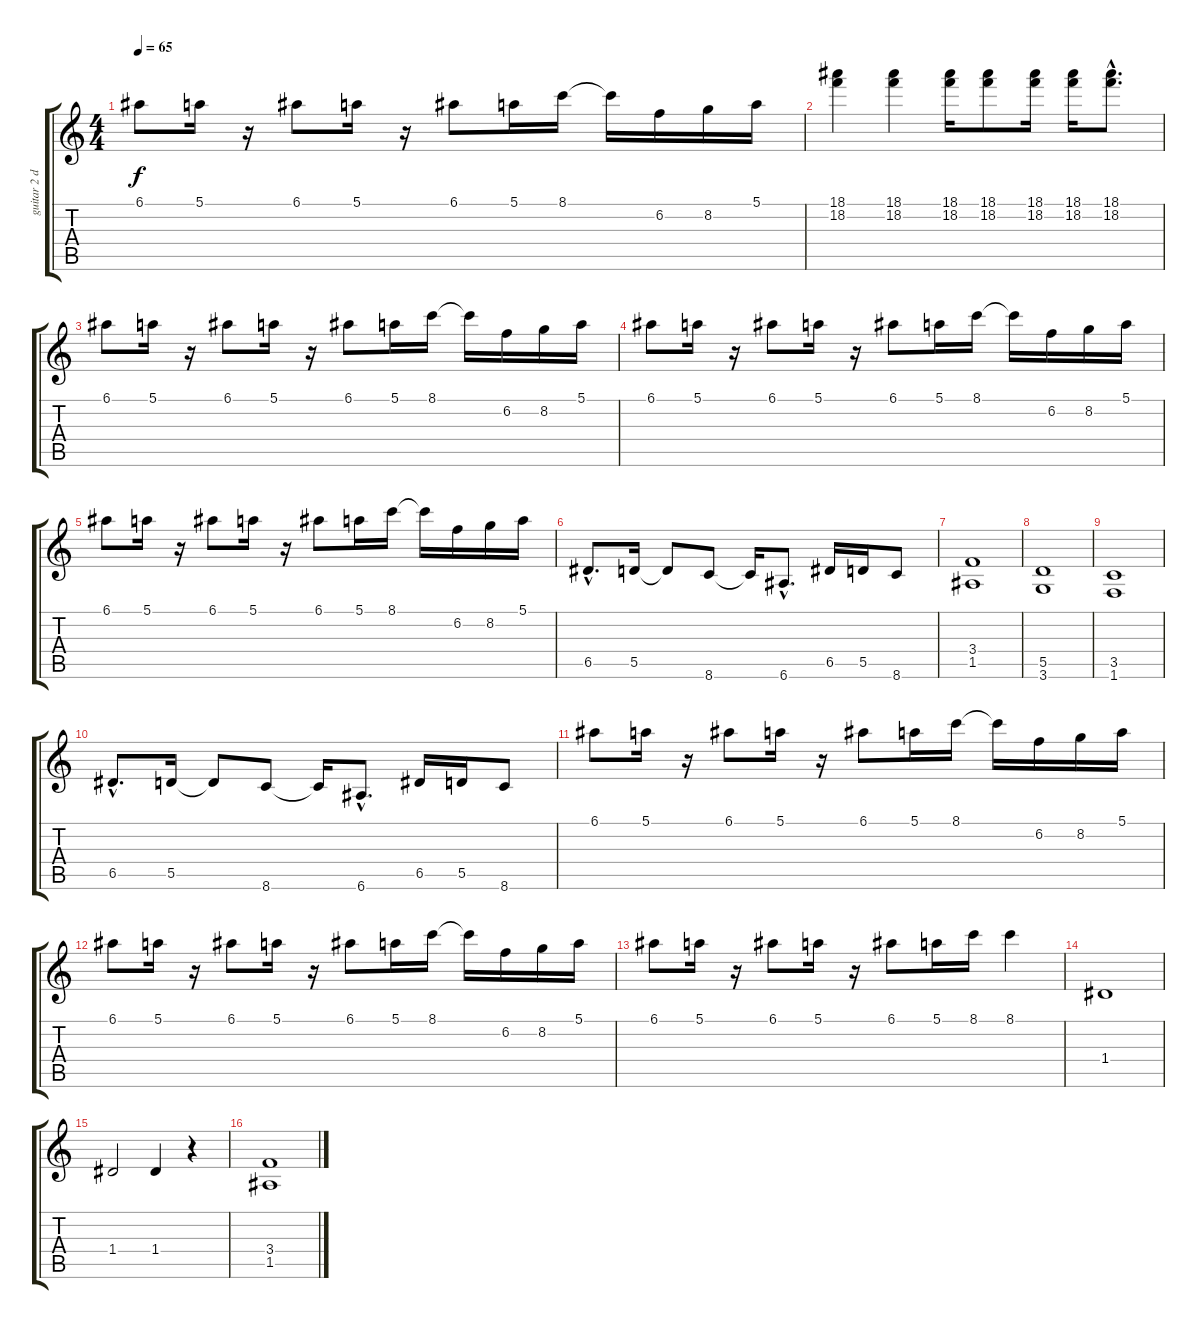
\track ("guitar 2 distorted" "guitar 2 d") {instrument distortionguitar}
\staff {score tabs}
\tuning (E4 B3 G3 D3 A2 E2) {hide}
\ts (4 4)
\tempo 65
\clef g2
\ks c
6.1.8{dy f} 5.1.16 r.16 6.1.8 5.1.16 r.16 6.1.8 5.1.16 8.1.16 8.1{t}.16 6.2.16 8.2.16 5.1.16 |
(18.1 18.2).4 (18.1 18.2).4 (18.1 18.2).16 (18.1 18.2).8 (18.1 18.2).16 (18.1 18.2).16 (18.1{hac} 18.2{hac}).8{d} |
6.1.8 5.1.16 r.16 6.1.8 5.1.16 r.16 6.1.8 5.1.16 8.1.16 8.1{t}.16 6.2.16 8.2.16 5.1.16 |
6.1.8 5.1.16 r.16 6.1.8 5.1.16 r.16 6.1.8 5.1.16 8.1.16 8.1{t}.16 6.2.16 8.2.16 5.1.16 |
6.1.8 5.1.16 r.16 6.1.8 5.1.16 r.16 6.1.8 5.1.16 8.1.16 8.1{t}.16 6.2.16 8.2.16 5.1.16 |
6.5{hac}.8{d} 5.5.16 5.5{t}.8 8.6.8 8.6{t}.16 6.6{hac}.8{d} 6.5.16 5.5.16 8.6.8 |
(3.4 1.5).1 |
(5.5 3.6).1 |
(3.5 1.6).1 |
6.5{hac}.8{d} 5.5.16 5.5{t}.8 8.6.8 8.6{t}.16 6.6{hac}.8{d} 6.5.16 5.5.16 8.6.8 |
6.1.8 5.1.16 r.16 6.1.8 5.1.16 r.16 6.1.8 5.1.16 8.1.16 8.1{t}.16 6.2.16 8.2.16 5.1.16 |
6.1.8 5.1.16 r.16 6.1.8 5.1.16 r.16 6.1.8 5.1.16 8.1.16 8.1{t}.16 6.2.16 8.2.16 5.1.16 |
6.1.8 5.1.16 r.16 6.1.8 5.1.16 r.16 6.1.8 5.1.16 8.1.16 8.1.4 |
1.4.1 |
1.4.2 1.4.4 r.4 |
(3.4 1.5).1
